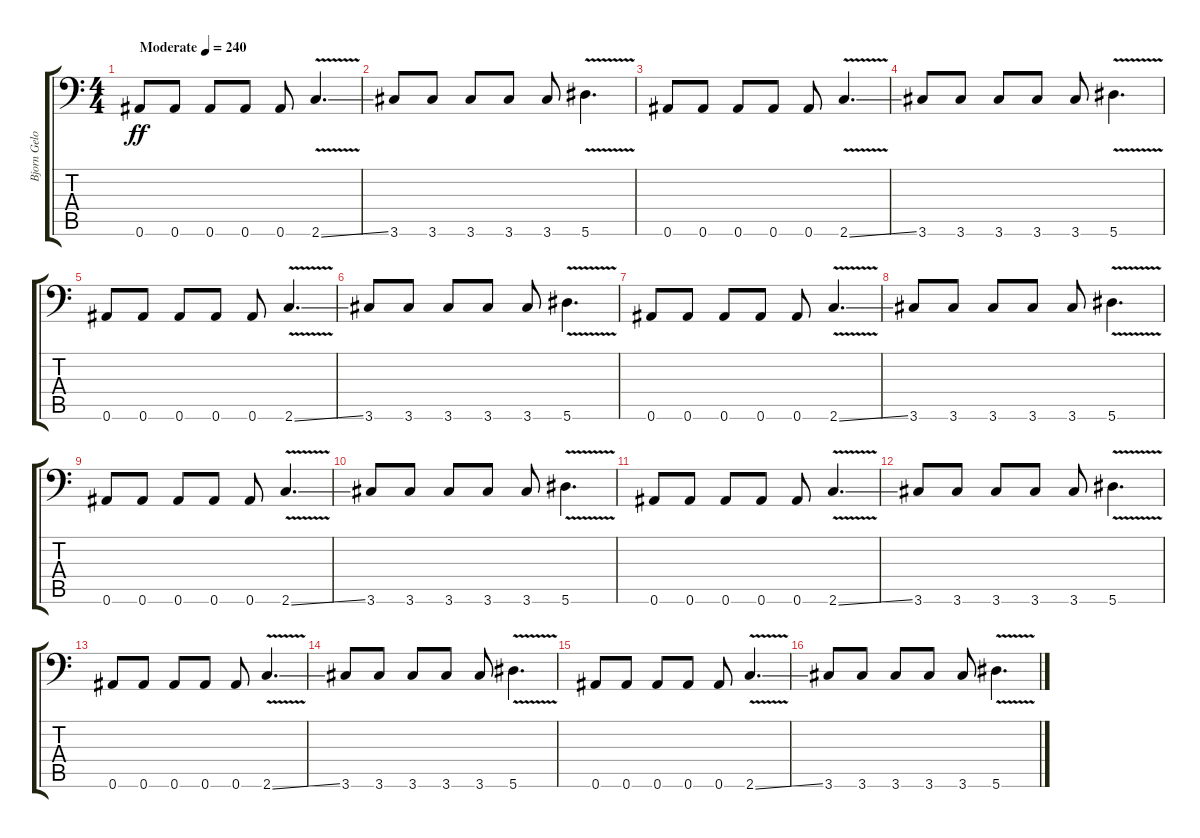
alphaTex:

\track ("Bjorn Gelotte" "Bjorn Gelo") {instrument distortionguitar}
\staff {score tabs}
\tuning (C4 G3 Eb3 Bb2 F2 Bb1) {hide}
\ts (4 4)
\tempo (240 "Moderate")
\clef f4
\ks c
0.6.8{dy ff instrument distortionguitar} 0.6.8 0.6.8 0.6.8 0.6.8 2.6{v ss}.4{d} |
3.6.8 3.6.8 3.6.8 3.6.8 3.6.8 5.6{v}.4{d} |
0.6.8 0.6.8 0.6.8 0.6.8 0.6.8 2.6{v ss}.4{d} |
3.6.8 3.6.8 3.6.8 3.6.8 3.6.8 5.6{v}.4{d} |
0.6.8 0.6.8 0.6.8 0.6.8 0.6.8 2.6{v ss}.4{d} |
3.6.8 3.6.8 3.6.8 3.6.8 3.6.8 5.6{v}.4{d} |
0.6.8 0.6.8 0.6.8 0.6.8 0.6.8 2.6{v ss}.4{d} |
3.6.8 3.6.8 3.6.8 3.6.8 3.6.8 5.6{v}.4{d} |
0.6.8 0.6.8 0.6.8 0.6.8 0.6.8 2.6{v ss}.4{d} |
3.6.8 3.6.8 3.6.8 3.6.8 3.6.8 5.6{v}.4{d} |
0.6.8 0.6.8 0.6.8 0.6.8 0.6.8 2.6{v ss}.4{d} |
3.6.8 3.6.8 3.6.8 3.6.8 3.6.8 5.6{v}.4{d} |
0.6.8 0.6.8 0.6.8 0.6.8 0.6.8 2.6{v ss}.4{d} |
3.6.8 3.6.8 3.6.8 3.6.8 3.6.8 5.6{v}.4{d} |
0.6.8 0.6.8 0.6.8 0.6.8 0.6.8 2.6{v ss}.4{d} |
3.6.8 3.6.8 3.6.8 3.6.8 3.6.8 5.6{v}.4{d}
